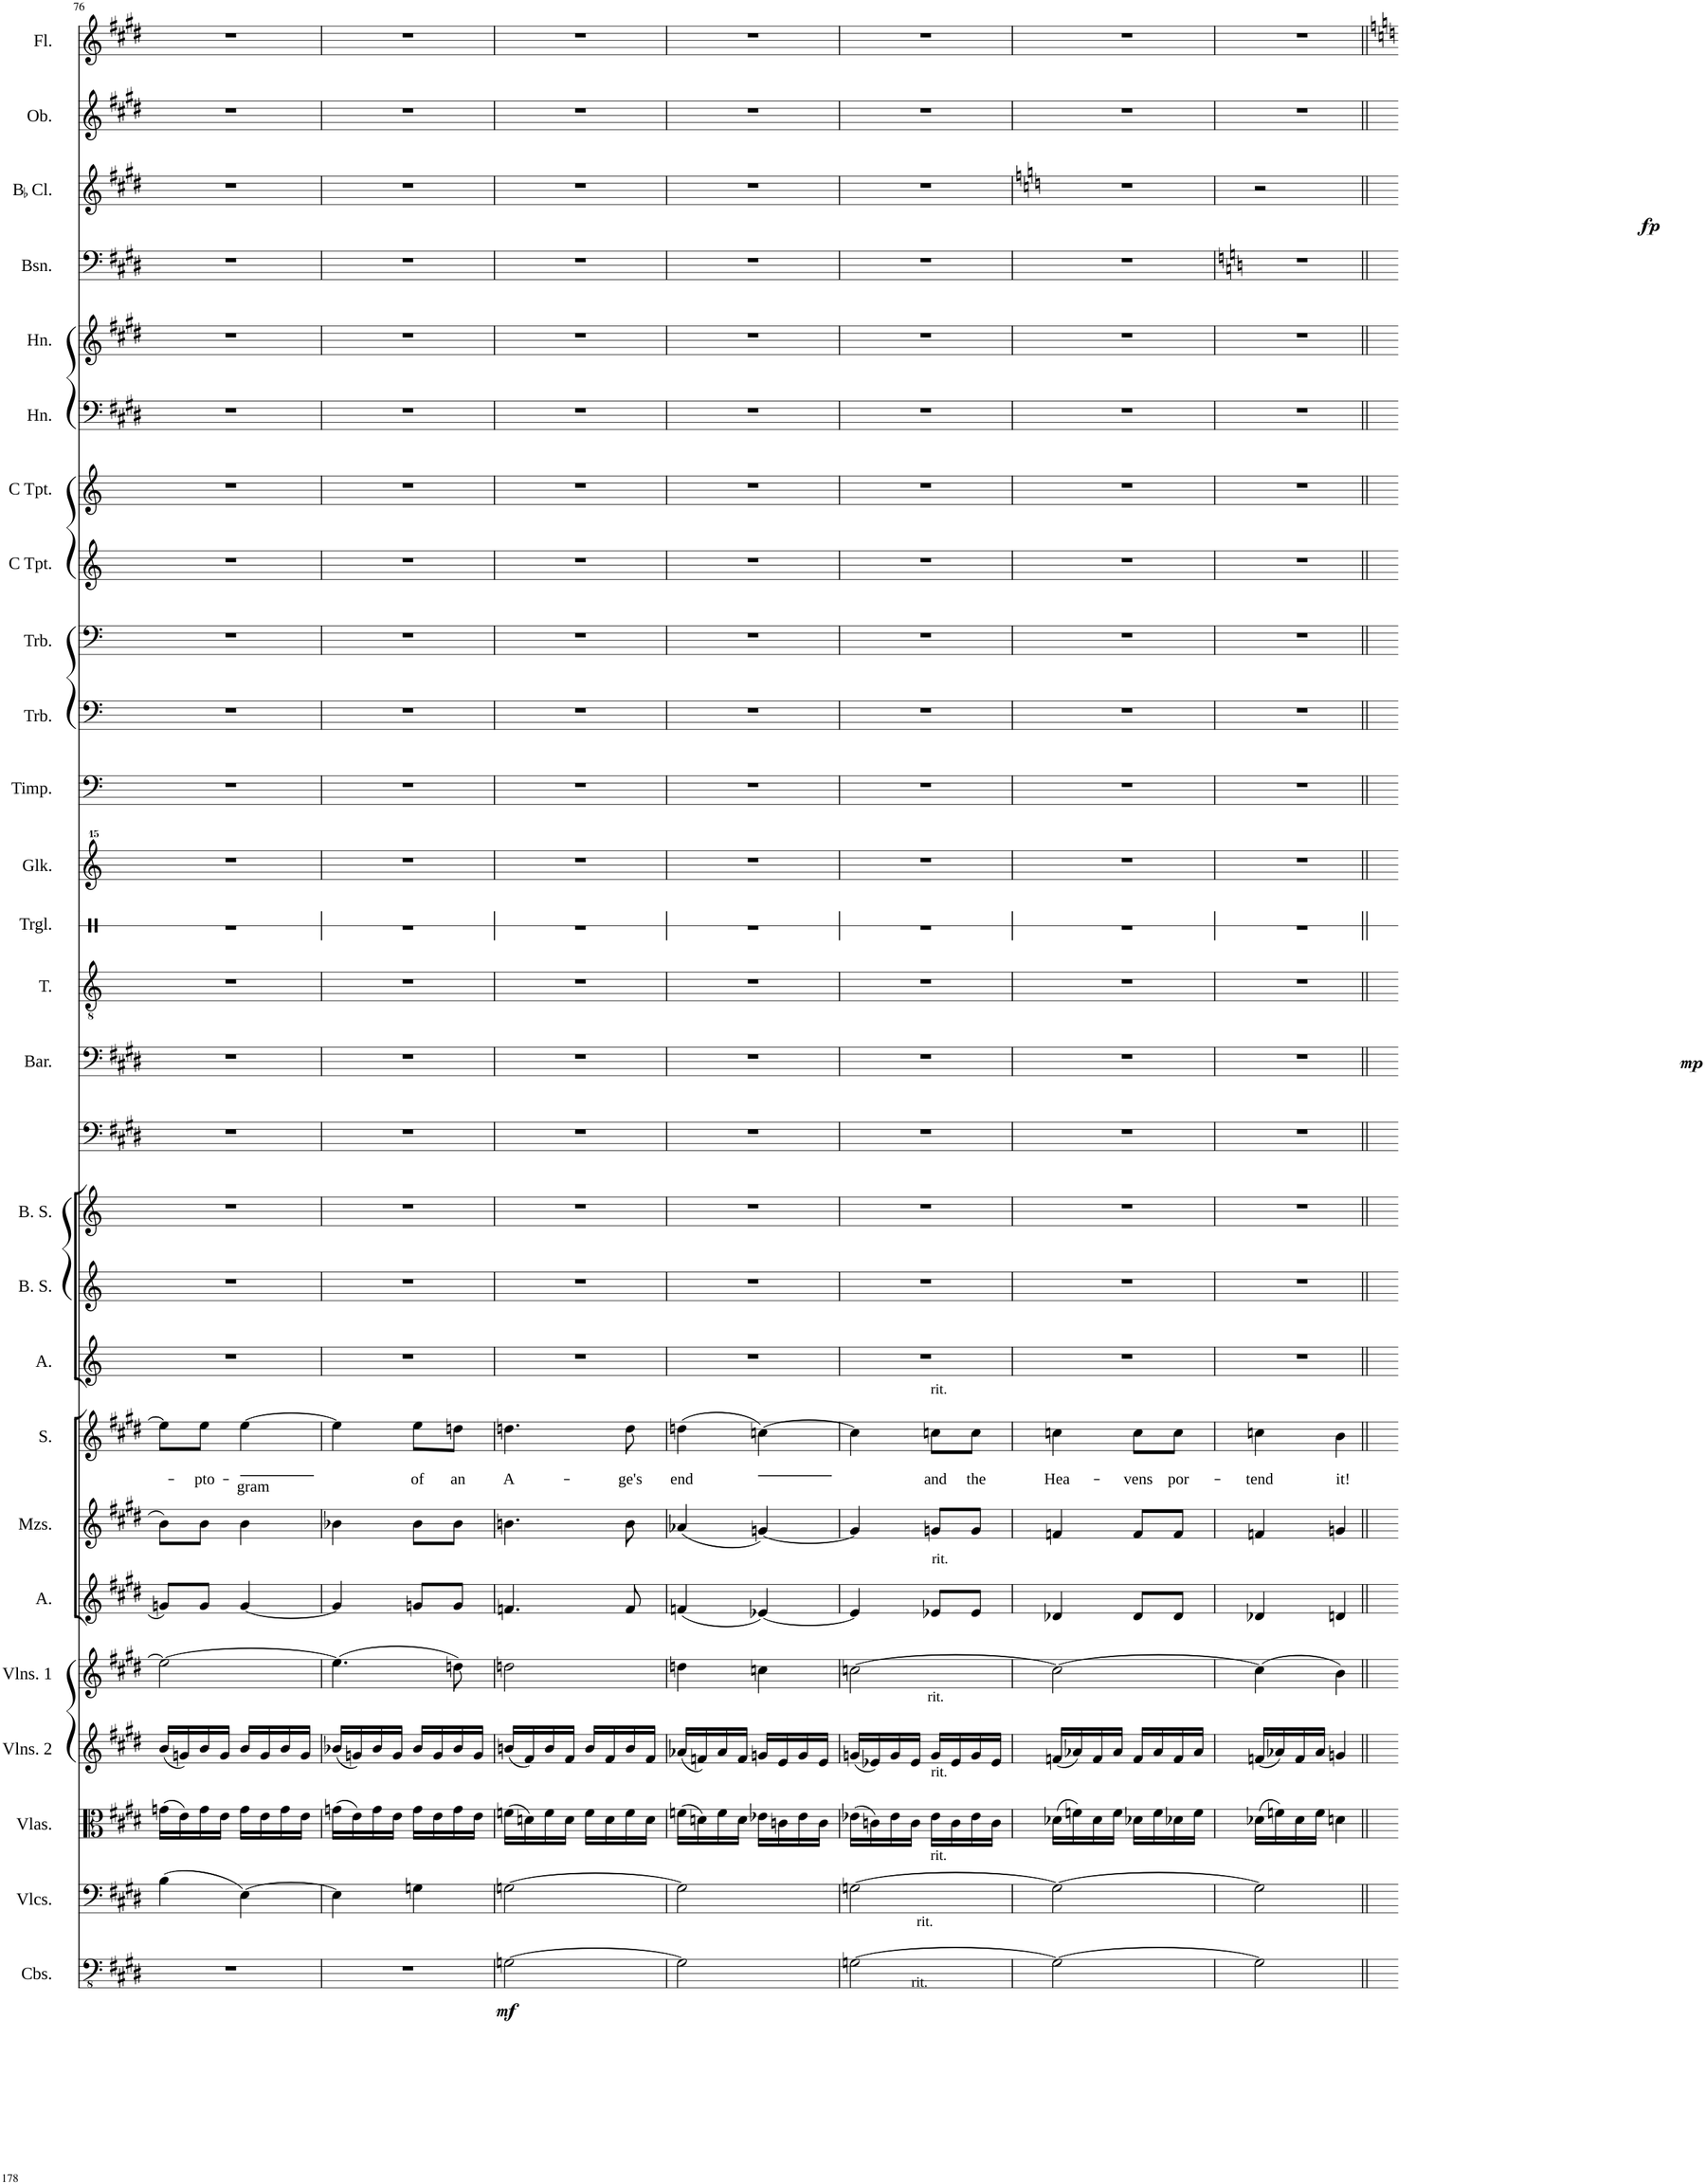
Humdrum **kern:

**kern	**dynam	**kern	**kern	**kern	**kern	**kern	**kern	**kern	**text	**kern	**kern	**kern	**kern	**kern	**dynam	**kern	**kern	**kern	**kern	**kern	**kern	**kern	**kern	**kern	**kern	**kern	**kern	**dynam	**kern	**kern
*part27	*part27	*part26	*part25	*part24	*part23	*part22	*part21	*part20	*part20	*part19	*part18	*part17	*part16	*part15	*part15	*part14	*part13	*part12	*part11	*part10	*part9	*part8	*part7	*part6	*part5	*part4	*part3	*part3	*part2	*part1
*staff27	*staff27	*staff26	*staff25	*staff24	*staff23	*staff22	*staff21	*staff20	*staff20	*staff19	*staff18	*staff17	*staff16	*staff15	*staff15	*staff14	*staff13	*staff12	*staff11	*staff10	*staff9	*staff8	*staff7	*staff6	*staff5	*staff4	*staff3	*staff3	*staff2	*staff1
*I"Contrabasses	*	*I"Violoncellos	*I"Violas	*I"Violins 2	*I"Violins 1	*I"Alto	*I"Mezzosoprano	*I"Soprano	*	*I"Alto	*I"Boy Soprano	*I"Boy Soprano	*I"Bass	*I"Baritone	*	*I"Tenor	*I"Triangle	*I"Glockenspiel	*I"Timpani	*I"Trombone	*I"Trombone	*I"C Trumpet	*I"C Trumpet	*I"Horn	*I"Horn	*I"Bassoon	*I"BaccidentalFlat Clarinet	*	*I"Oboe	*I"Flute
*I'Cbs.	*	*I'Vlcs.	*I'Vlas.	*I'Vlns. 2	*I'Vlns. 1	*I'A.	*I'Mzs.	*I'S.	*	*I'A.	*I'B. S.	*I'B. S.	*	*I'Bar.	*	*I'T.	*I'Trgl.	*I'Glk.	*I'Timp.	*I'Trb.	*I'Trb.	*I'C Tpt.	*I'C Tpt.	*I'Hn.	*I'Hn.	*I'Bsn.	*I'BaccidentalFlat Cl.	*	*I'Ob.	*I'Fl.
!!LO:PB:g=z
*clefFv4	*	*clefF4	*clefC3	*clefG2	*clefG2	*clefG2	*clefG2	*clefG2	*	*clefG2	*clefG2	*clefG2	*clefF4	*clefF4	*	*clefGv2	*clefX	*clefG^^2	*clefF4	*clefF4	*clefF4	*clefG2	*clefG2	*clefF4	*clefG2	*clefF4	*clefG2	*	*clefG2	*clefG2
*	*	*	*	*	*	*	*	*	*	*	*	*	*	*	*	*	*	*	*	*	*	*	*	*ITrd4c7	*ITrd4c7	*	*ITrd1c2	*	*	*
*k[f#c#g#d#]	*	*k[f#c#g#d#]	*k[f#c#g#d#]	*k[f#c#g#d#]	*k[f#c#g#d#]	*k[f#c#g#d#]	*k[f#c#g#d#]	*k[f#c#g#d#]	*	*k[]	*k[]	*k[]	*k[f#c#g#d#]	*k[f#c#g#d#]	*	*k[]	*k[]	*k[]	*k[]	*k[]	*k[]	*k[]	*k[]	*k[f#c#g#d#]	*k[f#c#g#d#]	*k[f#c#g#d#]	*k[f#c#g#d#]	*	*k[f#c#g#d#]	*k[f#c#g#d#]
*M2/4	*	*M2/4	*M2/4	*M2/4	*M2/4	*M2/4	*M2/4	*M2/4	*	*M2/4	*M2/4	*M2/4	*M2/4	*M2/4	*	*M2/4	*M2/4	*M2/4	*M2/4	*M2/4	*M2/4	*M2/4	*M2/4	*M2/4	*M2/4	*M2/4	*M2/4	*	*M2/4	*M2/4
=76	=76	=76	=76	=76	=76	=76	=76	=76	=76	=76	=76	=76	=76	=76	=76	=76	=76	=76	=76	=76	=76	=76	=76	=76	=76	=76	=76	=76	=76	=76
2r	.	(4B\	(16gn\LL	(16b/LL	2ee\_	8gn/L	8b\L	8ee\L]	.	2r	2r	2r	2r	2r	.	2r	2r	2r	2r	2r	2r	2r	2r	2r	2r	2r	2r	.	2r	2r
.	.	.	16e\)	16gn/)	.	.	.	.	.	.	.	.	.	.	.	.	.	.	.	.	.	.	.	.	.	.	.	.	.	.
!	!	!	!	!	!	!	!	!	!LO:LY:b	!	!	!	!	!	!	!	!	!	!	!	!	!	!	!	!	!	!	!	!	!
.	.	.	16g\	16b/	.	8g/J	8b\J	8ee\J	pto-	.	.	.	.	.	.	.	.	.	.	.	.	.	.	.	.	.	.	.	.	.
.	.	.	16e\JJ	16g/JJ	.	.	.	.	.	.	.	.	.	.	.	.	.	.	.	.	.	.	.	.	.	.	.	.	.	.
!	!	!	!	!	!	!	!	!	!LO:LY:b	!	!	!	!	!	!	!	!	!	!	!	!	!	!	!	!	!	!	!	!	!
.	.	[4E\)	16g\LL	16b/LL	.	[4g/	4b\	[4ee\	-gram	.	.	.	.	.	.	.	.	.	.	.	.	.	.	.	.	.	.	.	.	.
.	.	.	16e\	16g/	.	.	.	.	.	.	.	.	.	.	.	.	.	.	.	.	.	.	.	.	.	.	.	.	.	.
.	.	.	16g\	16b/	.	.	.	.	.	.	.	.	.	.	.	.	.	.	.	.	.	.	.	.	.	.	.	.	.	.
.	.	.	16e\JJ	16g/JJ	.	.	.	.	.	.	.	.	.	.	.	.	.	.	.	.	.	.	.	.	.	.	.	.	.	.
=77	=77	=77	=77	=77	=77	=77	=77	=77	=77	=77	=77	=77	=77	=77	=77	=77	=77	=77	=77	=77	=77	=77	=77	=77	=77	=77	=77	=77	=77	=77
2r	.	4E\]	(16gn\LL	(16b-X/LL	(4.ee\]	4g/]	4b-X\	4ee\]	.	2r	2r	2r	2r	2r	.	2r	2r	2r	2r	2r	2r	2r	2r	2r	2r	2r	2r	.	2r	2r
.	.	.	16e\)	16gn/)	.	.	.	.	.	.	.	.	.	.	.	.	.	.	.	.	.	.	.	.	.	.	.	.	.	.
.	.	.	16g\	16b-/	.	.	.	.	.	.	.	.	.	.	.	.	.	.	.	.	.	.	.	.	.	.	.	.	.	.
.	.	.	16e\JJ	16g/JJ	.	.	.	.	.	.	.	.	.	.	.	.	.	.	.	.	.	.	.	.	.	.	.	.	.	.
!	!	!	!	!	!	!	!	!	!LO:LY:b	!	!	!	!	!	!	!	!	!	!	!	!	!	!	!	!	!	!	!	!	!
.	.	4Gn\	16g\LL	16b-/LL	.	8gn/L	8b-\L	8ee\L	of	.	.	.	.	.	.	.	.	.	.	.	.	.	.	.	.	.	.	.	.	.
.	.	.	16e\	16g/	.	.	.	.	.	.	.	.	.	.	.	.	.	.	.	.	.	.	.	.	.	.	.	.	.	.
!	!	!	!	!	!	!	!	!	!LO:LY:b	!	!	!	!	!	!	!	!	!	!	!	!	!	!	!	!	!	!	!	!	!
.	.	.	16g\	16b-/	8ddn\)	8g/J	8b-\J	8ddn\J	an	.	.	.	.	.	.	.	.	.	.	.	.	.	.	.	.	.	.	.	.	.
.	.	.	16e\JJ	16g/JJ	.	.	.	.	.	.	.	.	.	.	.	.	.	.	.	.	.	.	.	.	.	.	.	.	.	.
=78	=78	=78	=78	=78	=78	=78	=78	=78	=78	=78	=78	=78	=78	=78	=78	=78	=78	=78	=78	=78	=78	=78	=78	=78	=78	=78	=78	=78	=78	=78
!	!LO:DY:b	!	!	!	!	!	!	!	!LO:LY:b	!	!	!	!	!	!	!	!	!	!	!	!	!	!	!	!	!	!	!	!	!
[2GGn\	mf	[2Gn\	(16fn\LL	(16bn/LL	2ddn\	4.fn/	4.bn\	4.ddn\	A-	2r	2r	2r	2r	2r	.	2r	2r	2r	2r	2r	2r	2r	2r	2r	2r	2r	2r	.	2r	2r
.	.	.	16dn\)	16f#/)	.	.	.	.	.	.	.	.	.	.	.	.	.	.	.	.	.	.	.	.	.	.	.	.	.	.
.	.	.	16f\	16b/	.	.	.	.	.	.	.	.	.	.	.	.	.	.	.	.	.	.	.	.	.	.	.	.	.	.
.	.	.	16d\JJ	16f#/JJ	.	.	.	.	.	.	.	.	.	.	.	.	.	.	.	.	.	.	.	.	.	.	.	.	.	.
.	.	.	16f\LL	16b/LL	.	.	.	.	.	.	.	.	.	.	.	.	.	.	.	.	.	.	.	.	.	.	.	.	.	.
.	.	.	16d\	16f#/	.	.	.	.	.	.	.	.	.	.	.	.	.	.	.	.	.	.	.	.	.	.	.	.	.	.
!	!	!	!	!	!	!	!	!	!LO:LY:b	!	!	!	!	!	!	!	!	!	!	!	!	!	!	!	!	!	!	!	!	!
.	.	.	16f\	16b/	.	8f/	8b\	8dd\	-ge's	.	.	.	.	.	.	.	.	.	.	.	.	.	.	.	.	.	.	.	.	.
.	.	.	16d\JJ	16f#/JJ	.	.	.	.	.	.	.	.	.	.	.	.	.	.	.	.	.	.	.	.	.	.	.	.	.	.
=79	=79	=79	=79	=79	=79	=79	=79	=79	=79	=79	=79	=79	=79	=79	=79	=79	=79	=79	=79	=79	=79	=79	=79	=79	=79	=79	=79	=79	=79	=79
!	!	!	!	!	!	!	!	!	!LO:LY:b	!	!	!	!	!	!	!	!	!	!	!	!	!	!	!	!	!	!	!	!	!
2GG\]	.	2G\]	(16fn\LL	(16a-X/LL	4ddn\	(4fn/	(4a-X/	(4ddn\	end	2r	2r	2r	2r	2r	.	2r	2r	2r	2r	2r	2r	2r	2r	2r	2r	2r	2r	.	2r	2r
.	.	.	16dn\)	16fn/)	.	.	.	.	.	.	.	.	.	.	.	.	.	.	.	.	.	.	.	.	.	.	.	.	.	.
.	.	.	16f\	16a-/	.	.	.	.	.	.	.	.	.	.	.	.	.	.	.	.	.	.	.	.	.	.	.	.	.	.
.	.	.	16d\JJ	16f/JJ	.	.	.	.	.	.	.	.	.	.	.	.	.	.	.	.	.	.	.	.	.	.	.	.	.	.
.	.	.	16e-X\LL	16gn/LL	4ccn\	[4e-X/)	[4gn/)	[4ccn\)	.	.	.	.	.	.	.	.	.	.	.	.	.	.	.	.	.	.	.	.	.	.
.	.	.	16cn\	16e/	.	.	.	.	.	.	.	.	.	.	.	.	.	.	.	.	.	.	.	.	.	.	.	.	.	.
.	.	.	16e-\	16g/	.	.	.	.	.	.	.	.	.	.	.	.	.	.	.	.	.	.	.	.	.	.	.	.	.	.
.	.	.	16c\JJ	16e/JJ	.	.	.	.	.	.	.	.	.	.	.	.	.	.	.	.	.	.	.	.	.	.	.	.	.	.
=80	=80	=80	=80	=80	=80	=80	=80	=80	=80	=80	=80	=80	=80	=80	=80	=80	=80	=80	=80	=80	=80	=80	=80	=80	=80	=80	=80	=80	=80	=80
!	!	!	!	!	!LO:TX:b:t=rit.	!	!	!	!	!	!	!	!	!	!	!	!	!	!	!	!	!	!	!	!	!	!	!	!	!
!	!	!LO:TX:b:t=rit.	!	!	!	!	!	!	!	!	!	!	!	!	!	!	!	!	!	!	!	!	!	!	!	!	!	!	!	!
!LO:TX:a:t=rit.	!	!	!	!	!	!	!	!	!	!	!	!	!	!	!	!	!	!	!	!	!	!	!	!	!	!	!	!	!	!
[2GGn\	.	[2Gn\	(16e-X\LL	(16gn/LL	[2ccn\	4e-/]	4g/]	4cc\]	.	2r	2r	2r	2r	2r	.	2r	2r	2r	2r	2r	2r	2r	2r	2r	2r	2r	2r	.	2r	2r
.	.	.	16cn\)	16e-X/)	.	.	.	.	.	.	.	.	.	.	.	.	.	.	.	.	.	.	.	.	.	.	.	.	.	.
.	.	.	16e-\	16g/	.	.	.	.	.	.	.	.	.	.	.	.	.	.	.	.	.	.	.	.	.	.	.	.	.	.
!	!	!	!	!LO:TX:b:t=rit.	!	!	!	!	!	!	!	!	!	!	!	!	!	!	!	!	!	!	!	!	!	!	!	!	!	!
.	.	.	16c\JJ	16e-/JJ	.	.	.	.	.	.	.	.	.	.	.	.	.	.	.	.	.	.	.	.	.	.	.	.	.	.
!	!	!	!	!	!	!	!	!LO:TX:a:t=rit.	!	!	!	!	!	!	!	!	!	!	!	!	!	!	!	!	!	!	!	!	!	!
!	!	!	!	!	!	!LO:TX:a:t=rit.	!	!	!	!	!	!	!	!	!	!	!	!	!	!	!	!	!	!	!	!	!	!	!	!
!	!	!	!	!	!	!	!	!	!LO:LY:b	!	!	!	!	!	!	!	!	!	!	!	!	!	!	!	!	!	!	!	!	!
.	.	.	16e-\LL	16g/LL	.	8e-X/L	8gn/L	8ccn\L	and	.	.	.	.	.	.	.	.	.	.	.	.	.	.	.	.	.	.	.	.	.
!	!	!	!LO:TX:b:t=rit.	!	!	!	!	!	!	!	!	!	!	!	!	!	!	!	!	!	!	!	!	!	!	!	!	!	!	!
.	.	.	16c\	16e-/	.	.	.	.	.	.	.	.	.	.	.	.	.	.	.	.	.	.	.	.	.	.	.	.	.	.
!	!	!	!	!	!	!	!	!	!LO:LY:b	!	!	!	!	!	!	!	!	!	!	!	!	!	!	!	!	!	!	!	!	!
.	.	.	16e-\	16g/	.	8e-/J	8g/J	8cc\J	the	.	.	.	.	.	.	.	.	.	.	.	.	.	.	.	.	.	.	.	.	.
.	.	.	16c\JJ	16e-/JJ	.	.	.	.	.	.	.	.	.	.	.	.	.	.	.	.	.	.	.	.	.	.	.	.	.	.
=81	=81	=81	=81	=81	=81	=81	=81	=81	=81	=81	=81	=81	=81	=81	=81	=81	=81	=81	=81	=81	=81	=81	=81	=81	=81	=81	=81	=81	=81	=81
*	*	*	*	*	*	*	*	*	*	*	*	*	*	*	*	*	*	*	*	*	*	*	*	*	*	*	*k[]	*	*	*
!	!	!	!	!	!	!	!	!	!LO:LY:b	!	!	!	!	!	!	!	!	!	!	!	!	!	!	!	!	!	!	!	!	!
2GG\_	.	2G\_	(16d-X\LL	(16fn/LL	2cc\_	4d-X/	4fn/	4ccn\	Hea-	2r	2r	2r	2r	2r	.	2r	2r	2r	2r	2r	2r	2r	2r	2r	2r	2r	2r	.	2r	2r
.	.	.	16fn\)	16a-X/)	.	.	.	.	.	.	.	.	.	.	.	.	.	.	.	.	.	.	.	.	.	.	.	.	.	.
.	.	.	16d-\	16f/	.	.	.	.	.	.	.	.	.	.	.	.	.	.	.	.	.	.	.	.	.	.	.	.	.	.
.	.	.	16f\JJ	16a-/JJ	.	.	.	.	.	.	.	.	.	.	.	.	.	.	.	.	.	.	.	.	.	.	.	.	.	.
!	!	!	!	!	!	!	!	!	!LO:LY:b	!	!	!	!	!	!	!	!	!	!	!	!	!	!	!	!	!	!	!	!	!
.	.	.	16d-X\LL	16f/LL	.	8d-/L	8f/L	8cc\L	-vens	.	.	.	.	.	.	.	.	.	.	.	.	.	.	.	.	.	.	.	.	.
.	.	.	16f\	16a-/	.	.	.	.	.	.	.	.	.	.	.	.	.	.	.	.	.	.	.	.	.	.	.	.	.	.
!	!	!	!	!	!	!	!	!	!LO:LY:b	!	!	!	!	!	!	!	!	!	!	!	!	!	!	!	!	!	!	!	!	!
.	.	.	16d-X\	16f/	.	8d-/J	8f/J	8cc\J	por-	.	.	.	.	.	.	.	.	.	.	.	.	.	.	.	.	.	.	.	.	.
.	.	.	16f\JJ	16a-/JJ	.	.	.	.	.	.	.	.	.	.	.	.	.	.	.	.	.	.	.	.	.	.	.	.	.	.
=82	=82	=82	=82	=82	=82	=82	=82	=82	=82	=82	=82	=82	=82	=82	=82	=82	=82	=82	=82	=82	=82	=82	=82	=82	=82	=82	=82	=82	=82	=82
*	*	*	*	*	*	*	*	*	*	*	*	*	*	*	*	*	*	*	*	*	*	*	*	*	*	*k[]	*	*	*	*
!	!	!	!	!	!	!	!	!	!LO:LY:b	!	!	!	!	!	!	!	!	!	!	!	!	!	!	!	!	!	!	!LO:DY:b	!	!
*	*	*	*	*	*	*	*	*	*	*	*	*	*	*^	*	*	*	*	*	*	*	*	*	*	*	*	*	*	*	*
2GG\]	.	2G\]	(16d-X\LL	(16fn/LL	(4cc\]	4d-X/	4fn/	4ccn\	-tend	2r	2r	2r	2r	2r	8ryy	.	2r	2r	2r	2r	2r	2r	2r	2r	2r	2r	2r	2r	fp	2r	2r
.	.	.	16fn\)	16a-X/)	.	.	.	.	.	.	.	.	.	.	.	.	.	.	.	.	.	.	.	.	.	.	.	.	.	.	.
!	!	!	!	!	!	!	!	!	!	!	!	!	!	!	!	!LO:DY:b	!	!	!	!	!	!	!	!	!	!	!	!	!	!	!
.	.	.	16d-\	16f/	.	.	.	.	.	.	.	.	.	.	4.ryy	mp	.	.	.	.	.	.	.	.	.	.	.	.	.	.	.
.	.	.	16f\JJ	16a-/JJ	.	.	.	.	.	.	.	.	.	.	.	.	.	.	.	.	.	.	.	.	.	.	.	.	.	.	.
!	!	!	!	!	!	!	!	!	!LO:LY:b	!	!	!	!	!	!	!	!	!	!	!	!	!	!	!	!	!	!	!	!	!	!
.	.	.	4dn\	4gn/	4b\)	4dn/	4gn/	4b\	it!	.	.	.	.	.	.	.	.	.	.	.	.	.	.	.	.	.	.	.	.	.	.
*	*	*	*	*	*	*	*	*	*	*	*	*	*	*v	*v	*	*	*	*	*	*	*	*	*	*	*	*	*	*	*	*
=||	=||	=||	=||	=||	=||	=||	=||	=||	=||	=||	=||	=||	=||	=||	=||	=||	=||	=||	=||	=||	=||	=||	=||	=||	=||	=||	=||	=||	=||	=||
*-	*-	*-	*-	*-	*-	*-	*-	*-	*-	*-	*-	*-	*-	*-	*-	*-	*-	*-	*-	*-	*-	*-	*-	*-	*-	*-	*-	*-	*-	*-
